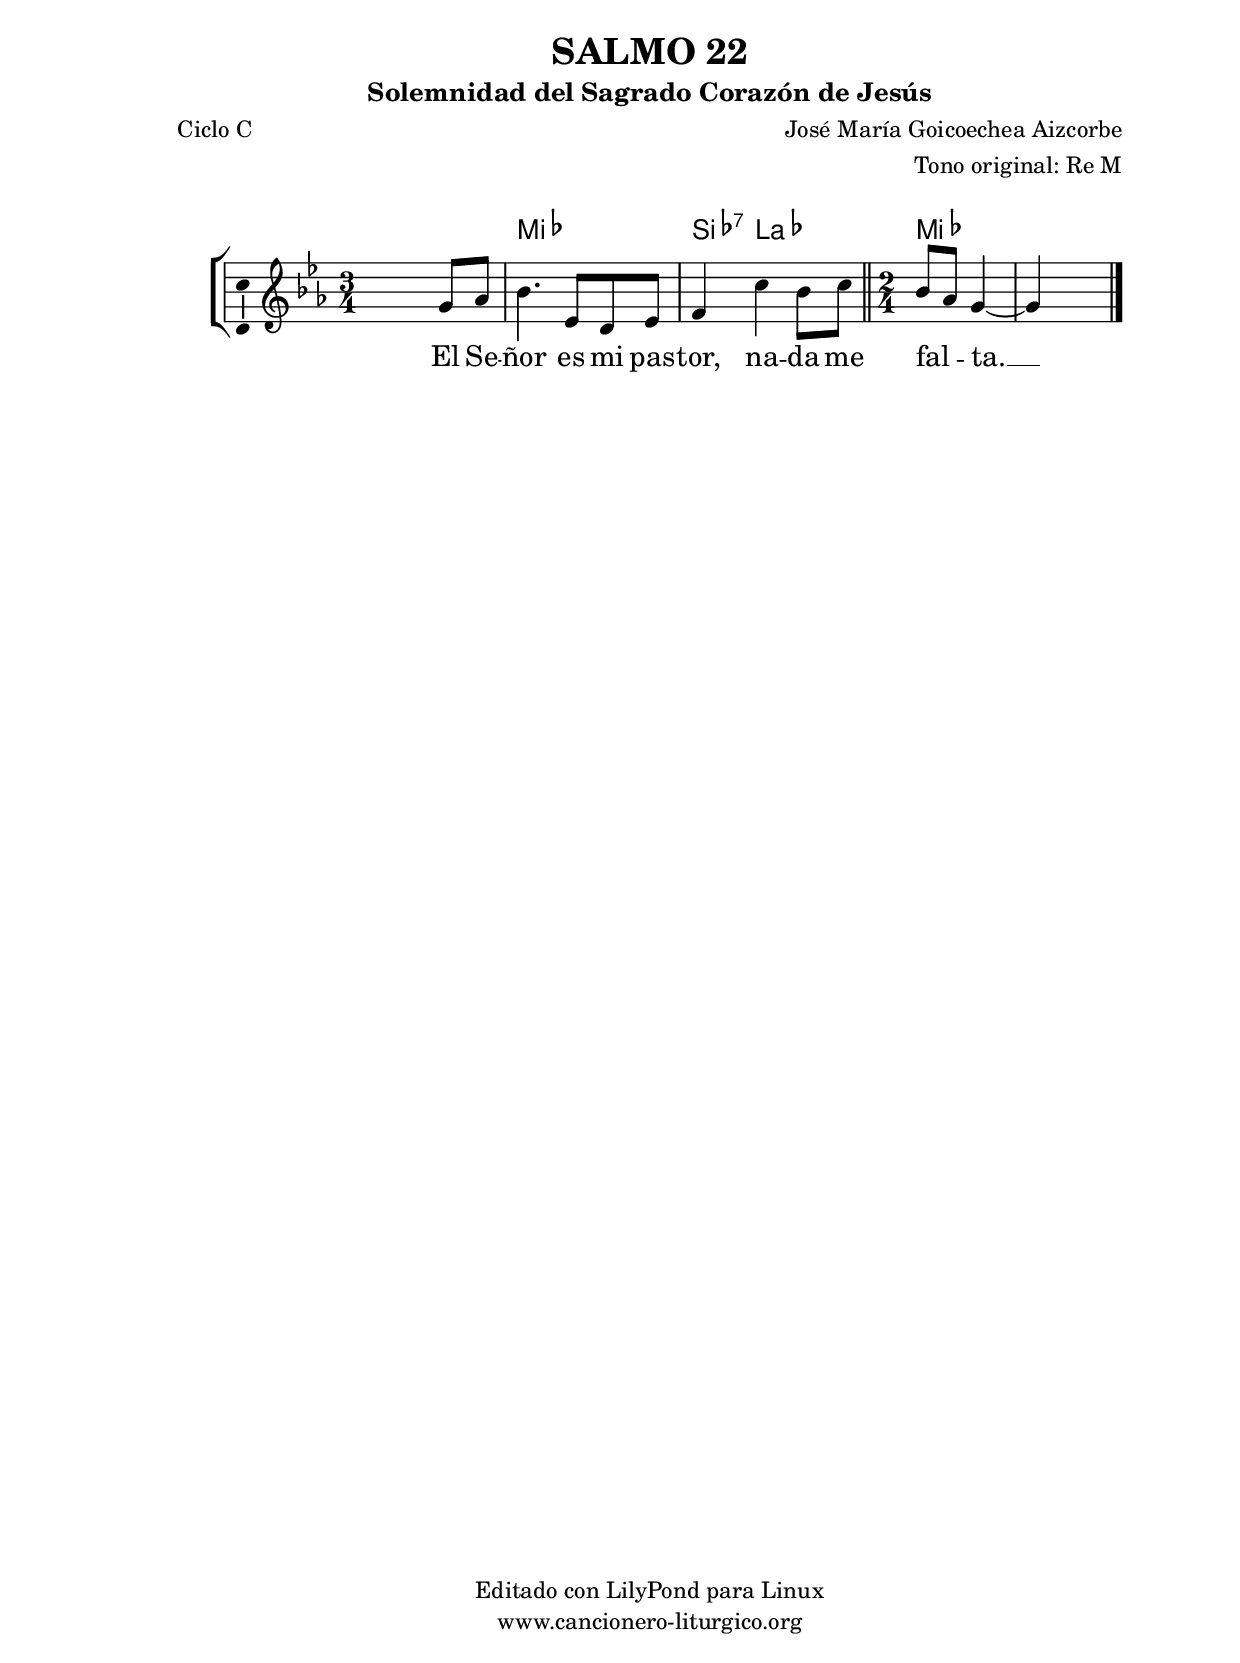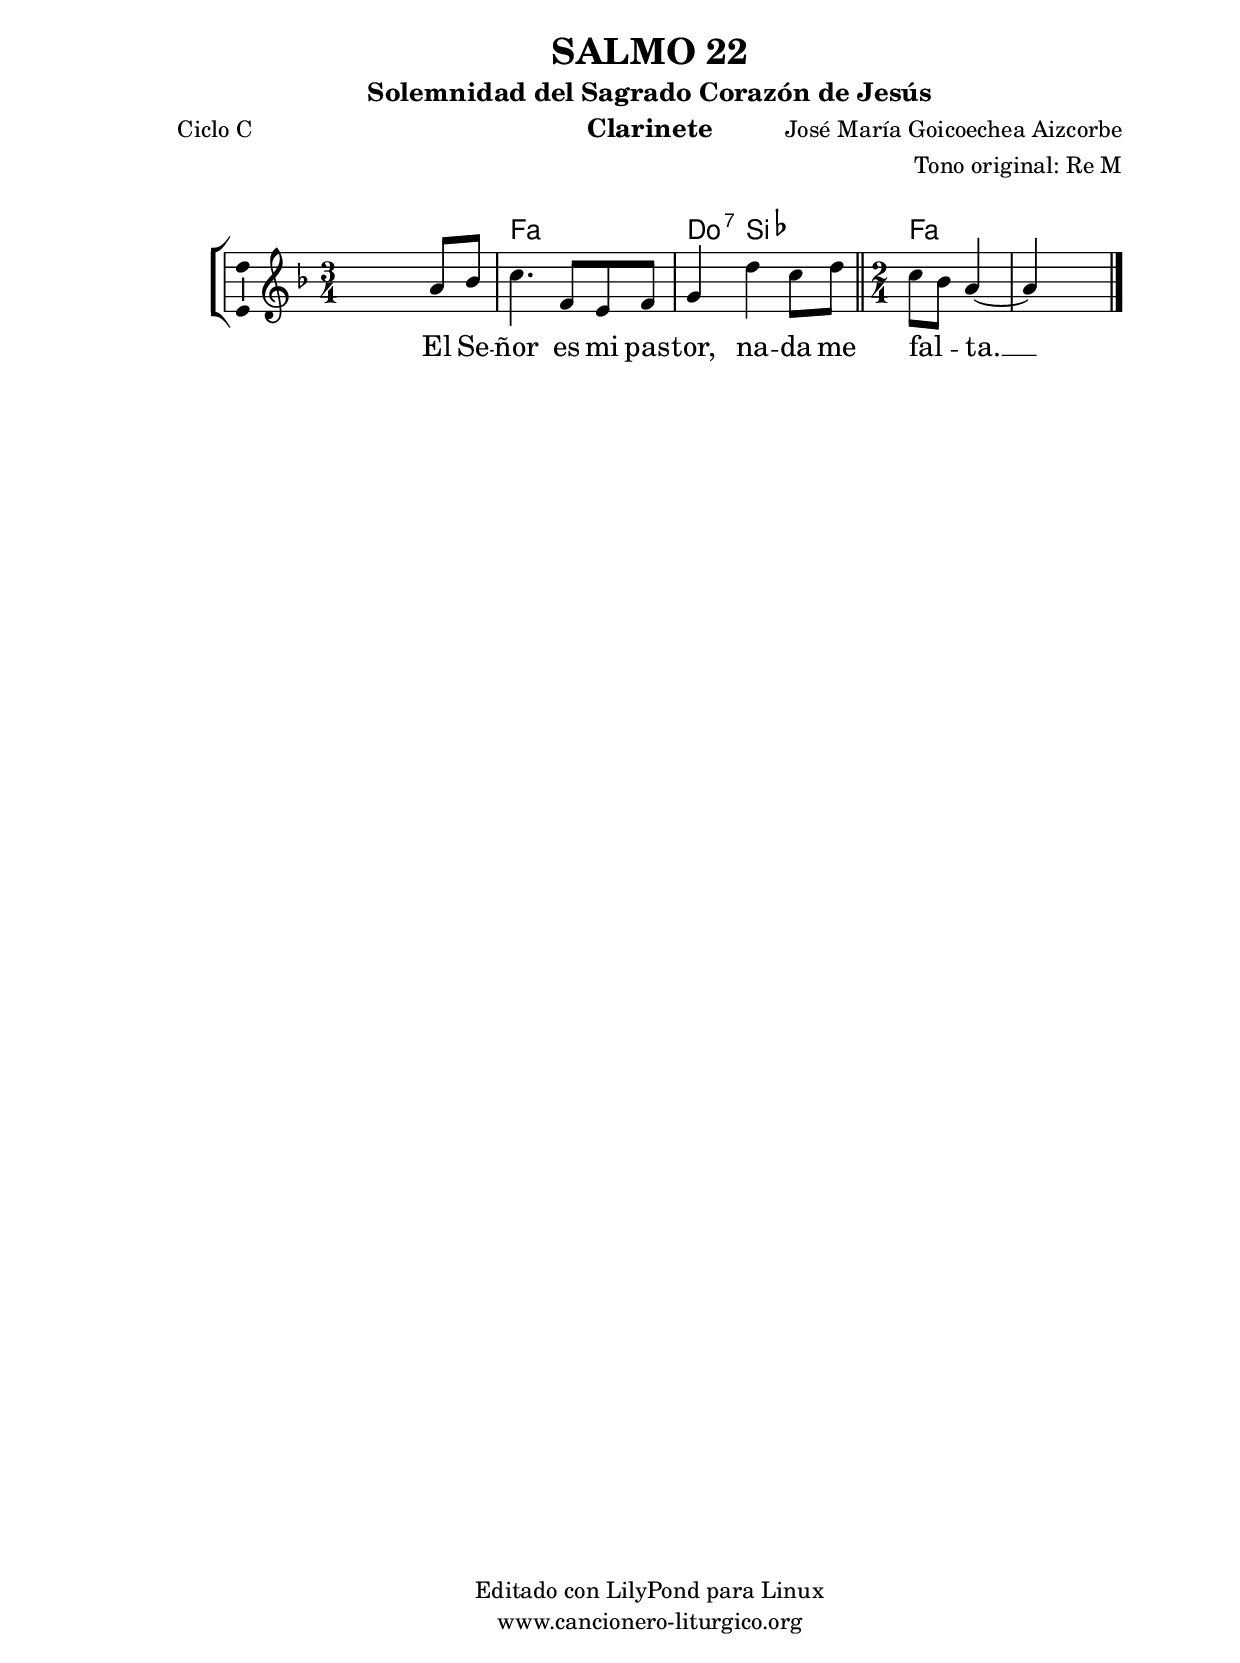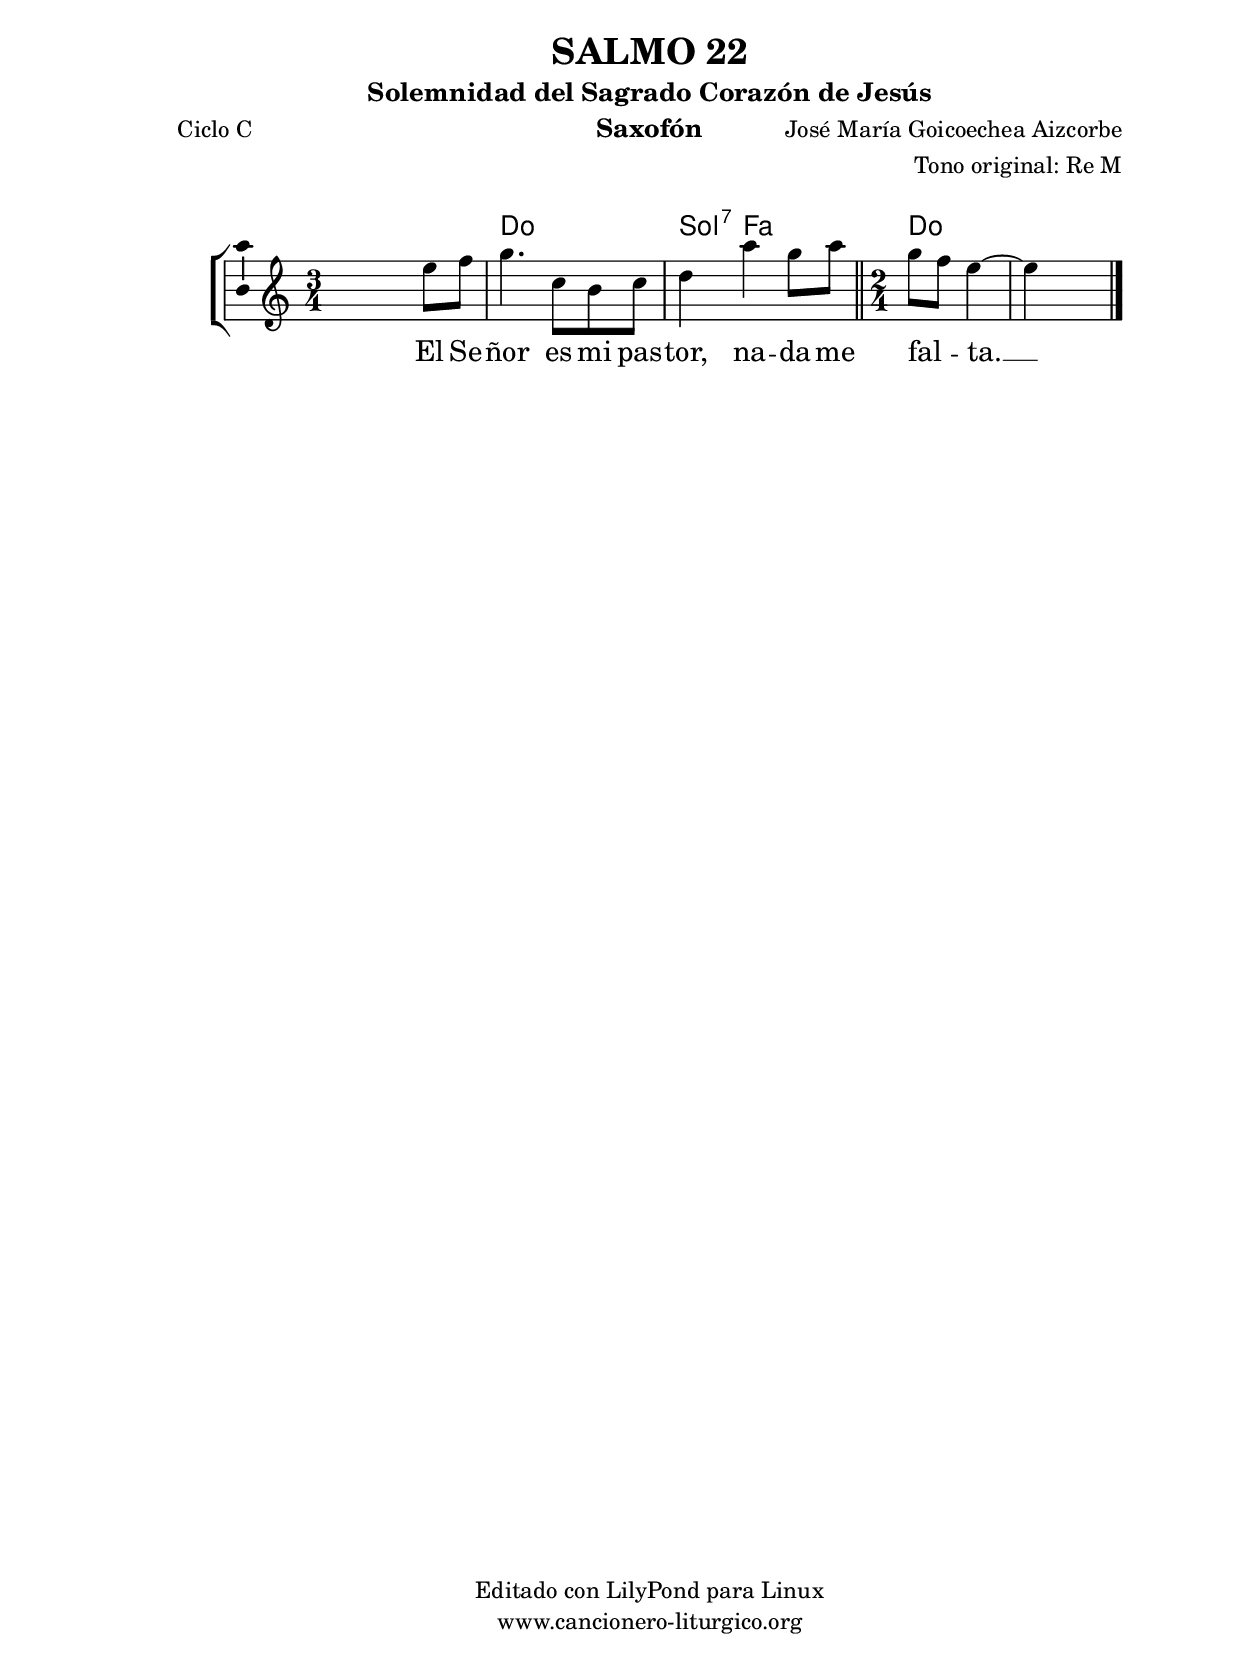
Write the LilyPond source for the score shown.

%
%para convertir .midi en .wav:
%timidity filename.midi -Ow -o finename.wav
%
%
%Para convertir de .wav a .mp3:
%lame -h -m j filename.wav
%
%
%para escuchar el midi:
%timidity nombrefichero.midi
%


%versión de lilypond para la que se ha escrito esta partitura:
\version "2.16.0"

	%Tamaño papel
	#(set-default-paper-size "a4")
	%Tamaño partitura
	#(set-global-staff-size 20)
	%No responde al pulsar sobre una nota
	#(ly:set-option 'point-and-click #f)

%parámetros del encabezamiento:
\header {
	title = "SALMO 22"
	subtitle = "Solemnidad del Sagrado Corazón de Jesús"
	composer = "José María Goicoechea Aizcorbe"
	poet = "Ciclo C"
	meter = ""
	arranger = "Tono original: Re M"
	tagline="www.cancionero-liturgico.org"
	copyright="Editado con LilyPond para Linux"
	tiempo = "Ordinario"
	usos = "Salmo"
	letra = "El Señor es mi pastor, nada me falta."
	}

%parámetros asociados al papel:
\paper  {
	oddHeaderMarkup = \markup {\fill-line { \on-the-fly #not-first-page \fromproperty #'header:title \on-the-fly #not-first-page \fromproperty #'header:composer }}
	evenHeaderMarkup = \markup {\fill-line { \fromproperty #'header:composer \fromproperty #'header:title }}
	#(set-paper-size "a4")
	print-page-number = ##f
	first-page-number = 1
	print-first-page-number = ##f
%	head-separation = 3.0 \cm
	top-margin = 2.0 \cm
	bottom-margin = 0.5\cm
%%%	bottom-margin = -1.0\cm
	left-margin = 3.0 \cm
	line-width = 16.0 \cm 
	indent = 8\mm
	interscoreline = 2.\mm
	between-system-space = 15\mm
%	para que las partituras no llenen la hoja:
	ragged-bottom = ##t
%	idem para la última hoja:
	ragged-last-bottom = ##f
%	para que las partituras llenen el ancho del papel:
	ragged-last = ##f
	after-title-space = 2.5 \cm
%page-count=1
%system-count=8

	%Flexible Vertical Spacing
%	markup-markup-spacing =
%	#'((basic-distance . 15) (minimum-distance . 15) (padding . 3))
	markup-system-spacing =
	#'((basic-distance . 15) (minimum-distance . 15) (padding . 3))
	system-system-spacing =
	#'((basic-distance . 15) (minimum-distance . 15) (padding . 3))
	score-system-spacing =
	#'((basic-distance . 15) (minimum-distance . 15) (padding . 5))
%	top-system-spacing = % header
%	#'((basic-distance . 8) (minimum-distance . 0) (padding . 3))
%	top-markup-spacing =
%	#'((basic-distance . 20) (minimum-distance . 20) (padding . 3))
	last-bottom-spacing = % footer
	#'((basic-distance . 5) (minimum-distance . 5) (padding . 3))
%	score-markup-spacing =
%	#'((basic-distance . 16) (minimum-distance . 13) (padding . 3))

	}


%parámetros que afectan a toda la partitura:
global =  {
	%clave de sol (G):
	\clef G
	%armadura:
	\transpose d ees
	\key d \major
	\tempo 4=100
	\set Score.tempoHideNote = ##t
	}


acordes = {
	\italianChords
	\chordmode {
	\transpose d ees
{

s2.
d2. a4:7 g2 d s
	}
	}
}

melodia = 
	\transpose d ees
{
	\relative c'{

\time 3/4
s2 fis8 g
a4. d,8 cis d
e4 b' a8 b

\bar "||"
\time 2/4
a8 g fis4~
fis4 s4

	\bar "|."
	}
	}


texto = \lyricmode {
El Se -- ñor es mi pas -- tor, na -- da me fal -- _ ta. __
	}


acordesStaff = \context ChordNames = acordesStaff <<
	\set chordChanges = ##t
	\acordes
	>>


vozStaff = \context Voice = vozStaff
\with {\consists "Ambitus_engraver"}
<<
%	\set Staff.instrumentName = ""
%	\set Staff.shortInstrumentName = ""
%	\set Staff.midiInstrument = #"clarinet"
%	\set Staff.midiInstrument = #"cello"
%	\set Staff.midiInstrument = #"flute"
	\set Staff.midiInstrument = #"electric guitar (jazz)"
%	\set Staff.midiInstrument = #"english horn"
%	\set Staff.midiInstrument = #"violin"
%	\set Staff.midiInstrument = #"glockenspiel"
	\set Staff.midiMinimumVolume = #0.7
	\set Staff.midiMaximumVolume = #0.9
	\global
	\melodia
	>>


textoStaff = \context Lyrics = textoStaff <<
	\lyricsto vozStaff \texto
	>>

\book {
	\score {
		\context ChoirStaff {
			\override StaffGroup.SystemStartBracket #'collapse-height = #1
			\override Score.SystemStartBar #'collapse-height = #1
			<<
			\acordesStaff
			\vozStaff
			\textoStaff
			>>
			}
		\layout {
	    		\context {
				\Lyrics
				\override LyricText #'font-size = #2
				}
	   		 \context {
				\Score
				%fontSize = #3
				\override StaffSymbol #'staff-space = #(magstep +3)
				%\override Beam #'thickness = #0.55
				%\override SpacingSpanner #'spacing-increment = #1.0
				%\override Slur #'height-limit = #1.5
				}
			}
		}
	\score {
		\unfoldRepeats
		\context ChoirStaff {
			<<
			\acordesStaff
			\vozStaff
			>>
			}
		\midi {
	  		\context {
	  			\Score
				tempoWholesPerMinute = #(ly:make-moment 70 4)
				}
			}
		}
	}

%Partitura para clarinete
#(define output-suffix "C")
\book {
	\header{
		instrument = "Clarinete"
		}
	\score {
		\context ChoirStaff {
			\override StaffGroup.SystemStartBracket #'collapse-height = #1
			\override Score.SystemStartBar #'collapse-height = #1
\transpose c d
			<<
			\acordesStaff
			\vozStaff
			\textoStaff
			>>
			}
		\layout {
	    		\context {
				\Lyrics
				\override LyricText #'font-size = #2
				}
	   		 \context {
				\Score
				%fontSize = #3
				\override StaffSymbol #'staff-space = #(magstep +3)
				%\override Beam #'thickness = #0.55
				%\override SpacingSpanner #'spacing-increment = #1.0
				%\override Slur #'height-limit = #1.5
				}
			}
		}
	}

%Partitura para saxofón
#(define output-suffix "S")
\book {
	\header{
		instrument = "Saxofón"
		}
	\score {
		\context ChoirStaff {
			\override StaffGroup.SystemStartBracket #'collapse-height = #1
			\override Score.SystemStartBar #'collapse-height = #1
\transpose c a
			<<
			\acordesStaff
			\vozStaff
			\textoStaff
			>>
			}
		\layout {
	    		\context {
				\Lyrics
				\override LyricText #'font-size = #2
				}
	   		 \context {
				\Score
				%fontSize = #3
				\override StaffSymbol #'staff-space = #(magstep +3)
				%\override Beam #'thickness = #0.55
				%\override SpacingSpanner #'spacing-increment = #1.0
				%\override Slur #'height-limit = #1.5
				}
			}
		}
	}

